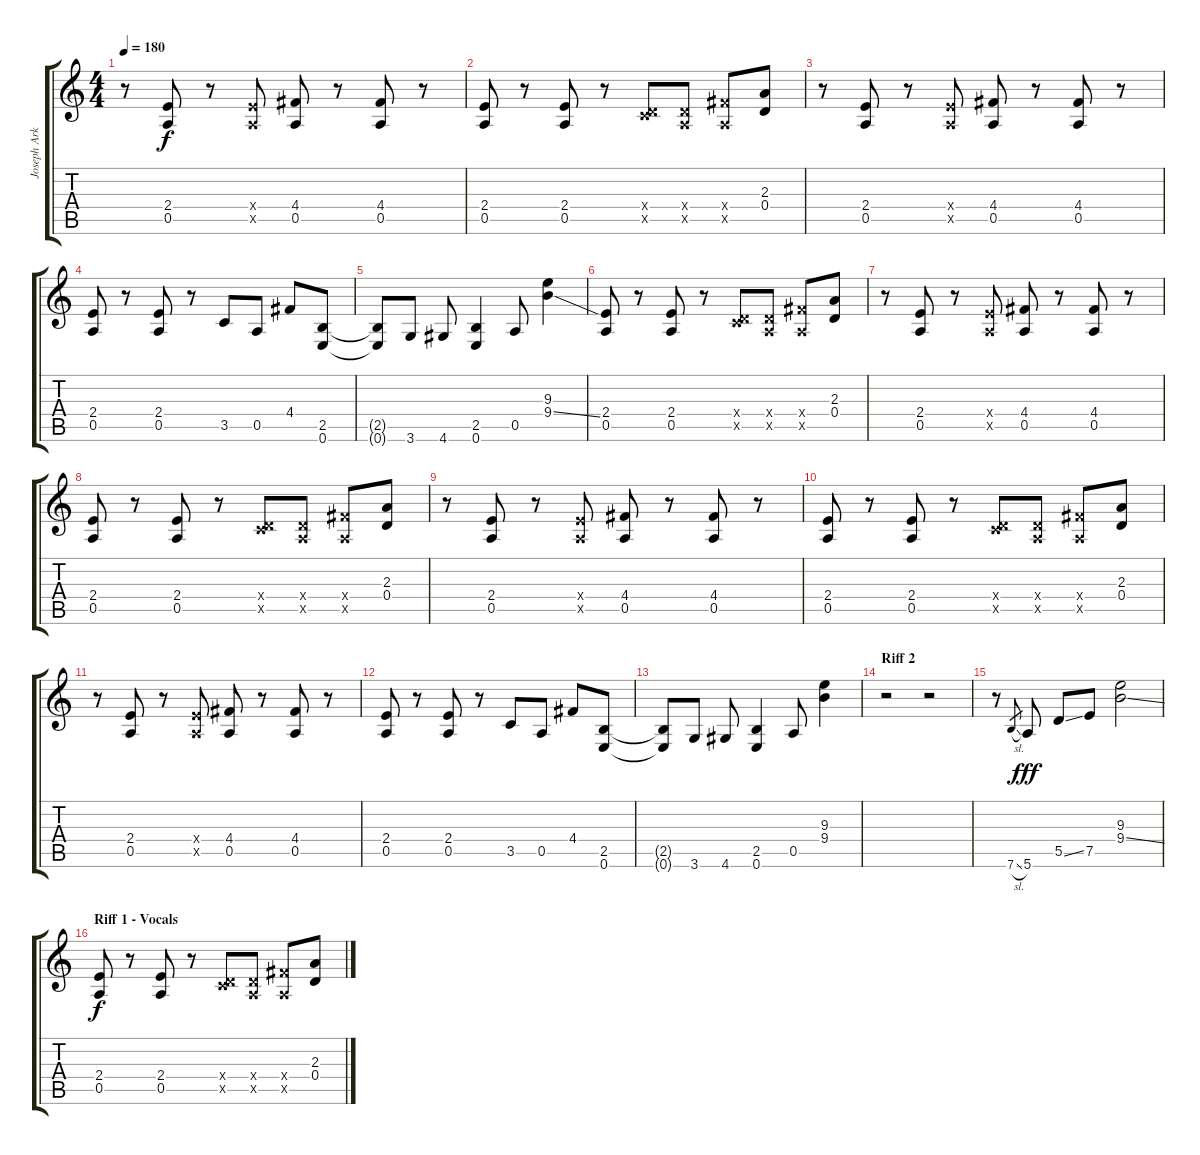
\track ("Joseph Arkansas" "Joseph Ark") {instrument distortionguitar}
\staff {score tabs}
\tuning (E4 B3 G3 D3 A2 E2) {hide}
\ts (4 4)
\tempo 180
\clef g2
\ks c
r.8{dy f} (2.4 0.5).8 r.8 (2.4{x} 0.5{x}).8 (4.4 0.5).8 r.8 (4.4 0.5).8 r.8 |
(2.4 0.5).8 r.8 (2.4 0.5).8 r.8 (0.4{x} 3.5{x}).8 (0.4{x} 0.5{x}).8 (4.4{x} 0.5{x}).8 (2.3 0.4).8 |
r.8 (2.4 0.5).8 r.8 (2.4{x} 0.5{x}).8 (4.4 0.5).8 r.8 (4.4 0.5).8 r.8 |
(2.4 0.5).8 r.8 (2.4 0.5).8 r.8 3.5.8 0.5.8 4.4.8 (2.5 0.6).8 |
(2.5{t} 0.6{t}).8 3.6.8 4.6.8 (2.5 0.6).4 0.5.8 (9.3 9.4{ss}).4 |
(2.4 0.5).8 r.8 (2.4 0.5).8 r.8 (0.4{x} 3.5{x}).8 (0.4{x} 0.5{x}).8 (4.4{x} 0.5{x}).8 (2.3 0.4).8 |
r.8 (2.4 0.5).8 r.8 (2.4{x} 0.5{x}).8 (4.4 0.5).8 r.8 (4.4 0.5).8 r.8 |
(2.4 0.5).8 r.8 (2.4 0.5).8 r.8 (0.4{x} 3.5{x}).8 (0.4{x} 0.5{x}).8 (4.4{x} 0.5{x}).8 (2.3 0.4).8 |
r.8 (2.4 0.5).8 r.8 (2.4{x} 0.5{x}).8 (4.4 0.5).8 r.8 (4.4 0.5).8 r.8 |
(2.4 0.5).8 r.8 (2.4 0.5).8 r.8 (0.4{x} 3.5{x}).8 (0.4{x} 0.5{x}).8 (4.4{x} 0.5{x}).8 (2.3 0.4).8 |
r.8 (2.4 0.5).8 r.8 (2.4{x} 0.5{x}).8 (4.4 0.5).8 r.8 (4.4 0.5).8 r.8 |
(2.4 0.5).8 r.8 (2.4 0.5).8 r.8 3.5.8 0.5.8 4.4.8 (2.5 0.6).8 |
(2.5{t} 0.6{t}).8 3.6.8 4.6.8 (2.5 0.6).4 0.5.8 (9.3 9.4).4 |
\section ("" "Riff 2")
r.2 r.2 |
r.8 7.6{sl}.8{gr} 5.6.8{dy fff} 5.5{ss}.8 7.5.8 (9.3 9.4{ss}).2 |
\section ("" "Riff 1 - Vocals")
(2.4 0.5).8{dy f} r.8 (2.4 0.5).8 r.8 (0.4{x} 3.5{x}).8 (0.4{x} 0.5{x}).8 (4.4{x} 0.5{x}).8 (2.3 0.4).8
